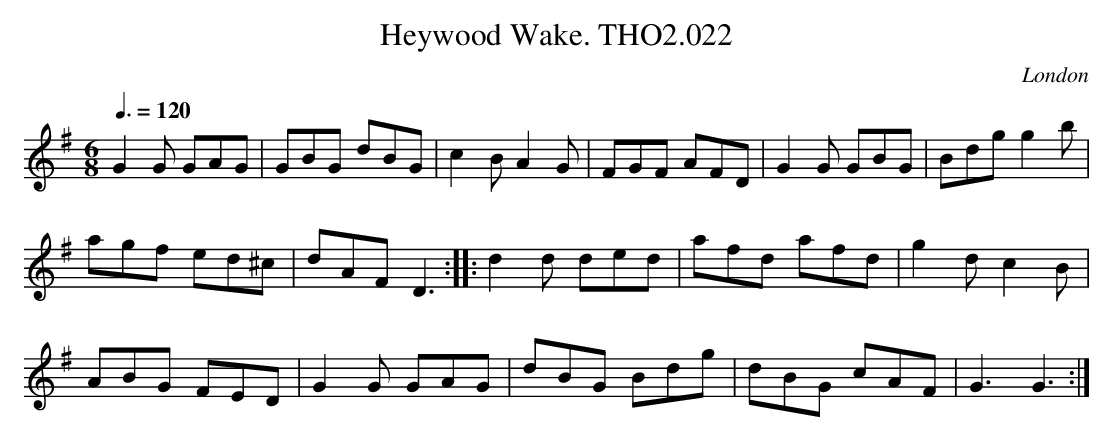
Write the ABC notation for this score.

X:1
T:Heywood Wake. THO2.022
O:London
M:6/8
L:1/8
Q:3/8=120
K:G
G2G GAG|GBG dBG|c2B A2G|FGF AFD|G2G GBG|Bdg g2b|
agf ed^c|dAF D3::d2d ded|afd afd|g2d c2B|
ABG FED|G2G GAG|dBG Bdg|dBG cAF|G3 G3:|
